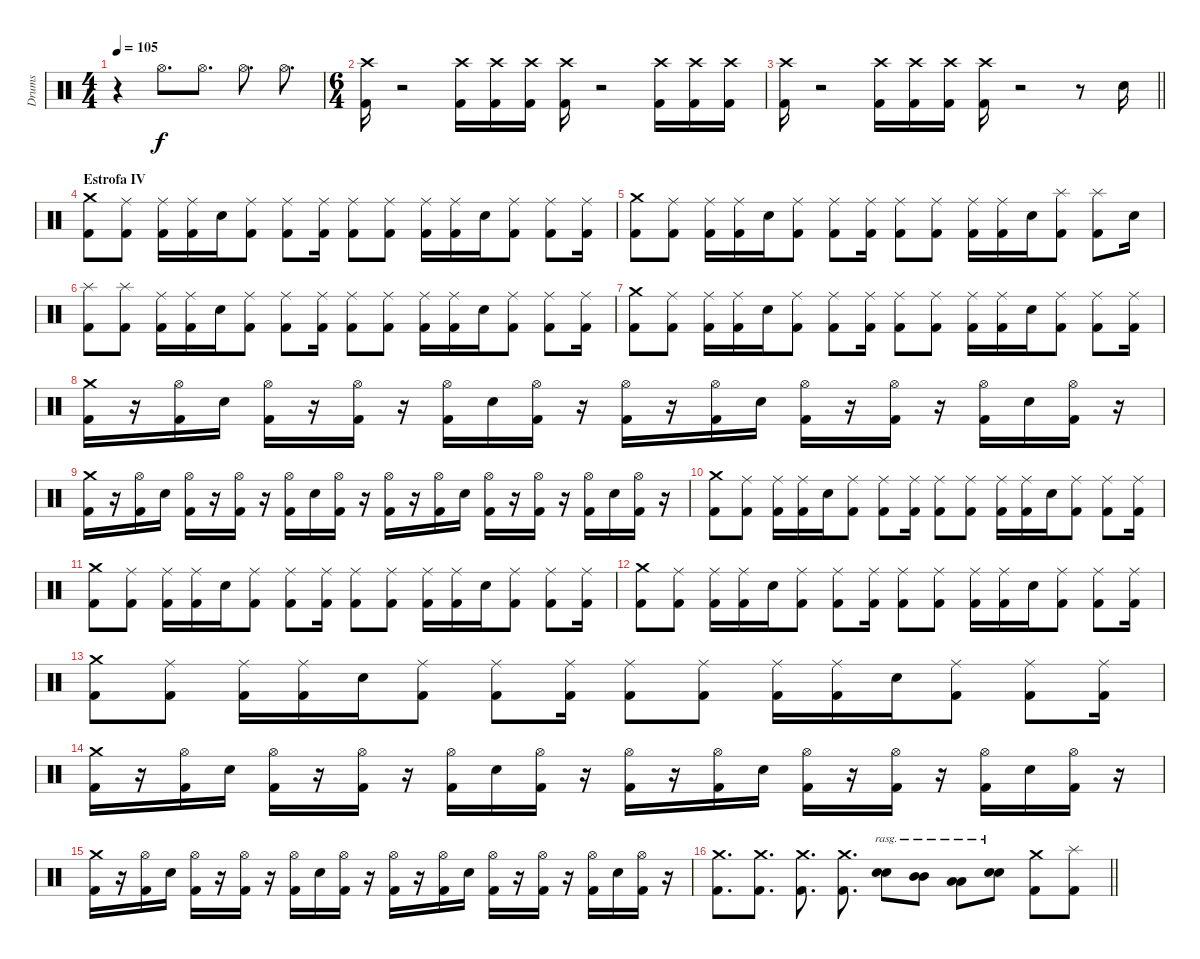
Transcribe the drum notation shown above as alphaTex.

\track ("Drums" "Drums") {instrument percussion}
\staff {score}
\articulation defaults
\ts (4 4)
\tempo 105
\clef neutral
\ks c
r.4{dy f} "Hi-Hat (open)".8{d} "Hi-Hat (open)".8{d} "Hi-Hat (open)".8{d} "Hi-Hat (open)".8{d} |
\ts (6 4)
("Crash high (hit)" "Kick (hit) 2").16 r.2 ("Crash high (hit)" "Kick (hit) 2").16 ("Crash high (hit)" "Kick (hit) 2").16 ("Crash high (hit)" "Kick (hit) 2").16 ("Crash high (hit)" "Kick (hit) 2").16 r.2 ("Crash high (hit)" "Kick (hit) 2").16 ("Crash high (hit)" "Kick (hit) 2").16 ("Crash high (hit)" "Kick (hit) 2").16 |
\barLineRight lightlight
("Crash high (hit)" "Kick (hit) 2").16 r.2 ("Crash high (hit)" "Kick (hit) 2").16 ("Crash high (hit)" "Kick (hit) 2").16 ("Crash high (hit)" "Kick (hit) 2").16 ("Crash high (hit)" "Kick (hit) 2").16 r.2 r.8 "Electric Snare (hit)".16 |
\section ("" "Estrofa IV")
("Crash medium (hit)" "Kick (hit) 2").8 ("Ride (middle)" "Kick (hit) 2").8 ("Ride (middle)" "Kick (hit) 2").16 ("Ride (middle)" "Kick (hit) 2").16 "Electric Snare (hit)".16 ("Ride (middle)" "Kick (hit) 2").8 ("Ride (middle)" "Kick (hit) 2").8 ("Ride (middle)" "Kick (hit) 2").16 ("Ride (middle)" "Kick (hit) 2").8 ("Ride (middle)" "Kick (hit) 2").8 ("Ride (middle)" "Kick (hit) 2").16 ("Ride (middle)" "Kick (hit) 2").16 "Electric Snare (hit)".16 ("Ride (middle)" "Kick (hit) 2").8 ("Ride (middle)" "Kick (hit) 2").8 ("Ride (middle)" "Kick (hit) 2").16 |
("Crash medium (hit)" "Kick (hit) 2").8 ("Ride (middle)" "Kick (hit) 2").8 ("Ride (middle)" "Kick (hit) 2").16 ("Ride (middle)" "Kick (hit) 2").16 "Electric Snare (hit)".16 ("Ride (middle)" "Kick (hit) 2").8 ("Ride (middle)" "Kick (hit) 2").8 ("Ride (middle)" "Kick (hit) 2").16 ("Ride (middle)" "Kick (hit) 2").8 ("Ride (middle)" "Kick (hit) 2").8 ("Ride (middle)" "Kick (hit) 2").16 ("Ride (middle)" "Kick (hit) 2").16 "Electric Snare (hit)".16 ("Splash (hit)" "Kick (hit) 2").8 ("Splash (hit)" "Kick (hit) 2").8 "Electric Snare (hit)".16 |
("Splash (hit)" "Kick (hit) 2").8 ("Splash (hit)" "Kick (hit) 2").8 ("Ride (middle)" "Kick (hit) 2").16 ("Ride (middle)" "Kick (hit) 2").16 "Electric Snare (hit)".16 ("Ride (middle)" "Kick (hit) 2").8 ("Ride (middle)" "Kick (hit) 2").8 ("Ride (middle)" "Kick (hit) 2").16 ("Ride (middle)" "Kick (hit) 2").8 ("Ride (middle)" "Kick (hit) 2").8 ("Ride (middle)" "Kick (hit) 2").16 ("Ride (middle)" "Kick (hit) 2").16 "Electric Snare (hit)".16 ("Ride (middle)" "Kick (hit) 2").8 ("Ride (middle)" "Kick (hit) 2").8 ("Ride (middle)" "Kick (hit) 2").16 |
("Crash medium (hit)" "Kick (hit) 2").8 ("Ride (middle)" "Kick (hit) 2").8 ("Ride (middle)" "Kick (hit) 2").16 ("Ride (middle)" "Kick (hit) 2").16 "Electric Snare (hit)".16 ("Ride (middle)" "Kick (hit) 2").8 ("Ride (middle)" "Kick (hit) 2").8 ("Ride (middle)" "Kick (hit) 2").16 ("Ride (middle)" "Kick (hit) 2").8 ("Ride (middle)" "Kick (hit) 2").8 ("Ride (middle)" "Kick (hit) 2").16 ("Ride (middle)" "Kick (hit) 2").16 "Electric Snare (hit)".16 ("Ride (middle)" "Kick (hit) 2").8 ("Ride (middle)" "Kick (hit) 2").8 ("Ride (middle)" "Kick (hit) 2").16 |
("Crash medium (hit)" "Kick (hit) 2").16 r.16 ("Hi-Hat (open)" "Kick (hit) 2").16 "Electric Snare (hit)".16 ("Hi-Hat (open)" "Kick (hit) 2").16 r.16 ("Hi-Hat (open)" "Kick (hit) 2").16 r.16 ("Hi-Hat (open)" "Kick (hit) 2").16 "Electric Snare (hit)".16 ("Hi-Hat (open)" "Kick (hit) 2").16 r.16 ("Hi-Hat (open)" "Kick (hit) 2").16 r.16 ("Hi-Hat (open)" "Kick (hit) 2").16 "Electric Snare (hit)".16 ("Hi-Hat (open)" "Kick (hit) 2").16 r.16 ("Hi-Hat (open)" "Kick (hit) 2").16 r.16 ("Hi-Hat (open)" "Kick (hit) 2").16 "Electric Snare (hit)".16 ("Hi-Hat (open)" "Kick (hit) 2").16 r.16 |
("Crash medium (hit)" "Kick (hit) 2").16 r.16 ("Hi-Hat (open)" "Kick (hit) 2").16 "Electric Snare (hit)".16 ("Hi-Hat (open)" "Kick (hit) 2").16 r.16 ("Hi-Hat (open)" "Kick (hit) 2").16 r.16 ("Hi-Hat (open)" "Kick (hit) 2").16 "Electric Snare (hit)".16 ("Hi-Hat (open)" "Kick (hit) 2").16 r.16 ("Hi-Hat (open)" "Kick (hit) 2").16 r.16 ("Hi-Hat (open)" "Kick (hit) 2").16 "Electric Snare (hit)".16 ("Hi-Hat (open)" "Kick (hit) 2").16 r.16 ("Hi-Hat (open)" "Kick (hit) 2").16 r.16 ("Hi-Hat (open)" "Kick (hit) 2").16 "Electric Snare (hit)".16 ("Hi-Hat (open)" "Kick (hit) 2").16 r.16 |
("Crash medium (hit)" "Kick (hit) 2").8 ("Ride (middle)" "Kick (hit) 2").8 ("Ride (middle)" "Kick (hit) 2").16 ("Ride (middle)" "Kick (hit) 2").16 "Electric Snare (hit)".16 ("Ride (middle)" "Kick (hit) 2").8 ("Ride (middle)" "Kick (hit) 2").8 ("Ride (middle)" "Kick (hit) 2").16 ("Ride (middle)" "Kick (hit) 2").8 ("Ride (middle)" "Kick (hit) 2").8 ("Ride (middle)" "Kick (hit) 2").16 ("Ride (middle)" "Kick (hit) 2").16 "Electric Snare (hit)".16 ("Ride (middle)" "Kick (hit) 2").8 ("Ride (middle)" "Kick (hit) 2").8 ("Ride (middle)" "Kick (hit) 2").16 |
("Crash medium (hit)" "Kick (hit) 2").8 ("Ride (middle)" "Kick (hit) 2").8 ("Ride (middle)" "Kick (hit) 2").16 ("Ride (middle)" "Kick (hit) 2").16 "Electric Snare (hit)".16 ("Ride (middle)" "Kick (hit) 2").8 ("Ride (middle)" "Kick (hit) 2").8 ("Ride (middle)" "Kick (hit) 2").16 ("Ride (middle)" "Kick (hit) 2").8 ("Ride (middle)" "Kick (hit) 2").8 ("Ride (middle)" "Kick (hit) 2").16 ("Ride (middle)" "Kick (hit) 2").16 "Electric Snare (hit)".16 ("Ride (middle)" "Kick (hit) 2").8 ("Ride (middle)" "Kick (hit) 2").8 ("Ride (middle)" "Kick (hit) 2").16 |
("Crash medium (hit)" "Kick (hit) 2").8 ("Ride (middle)" "Kick (hit) 2").8 ("Ride (middle)" "Kick (hit) 2").16 ("Ride (middle)" "Kick (hit) 2").16 "Electric Snare (hit)".16 ("Ride (middle)" "Kick (hit) 2").8 ("Ride (middle)" "Kick (hit) 2").8 ("Ride (middle)" "Kick (hit) 2").16 ("Ride (middle)" "Kick (hit) 2").8 ("Ride (middle)" "Kick (hit) 2").8 ("Ride (middle)" "Kick (hit) 2").16 ("Ride (middle)" "Kick (hit) 2").16 "Electric Snare (hit)".16 ("Ride (middle)" "Kick (hit) 2").8 ("Ride (middle)" "Kick (hit) 2").8 ("Ride (middle)" "Kick (hit) 2").16 |
("Crash medium (hit)" "Kick (hit) 2").8 ("Ride (middle)" "Kick (hit) 2").8 ("Ride (middle)" "Kick (hit) 2").16 ("Ride (middle)" "Kick (hit) 2").16 "Electric Snare (hit)".16 ("Ride (middle)" "Kick (hit) 2").8 ("Ride (middle)" "Kick (hit) 2").8 ("Ride (middle)" "Kick (hit) 2").16 ("Ride (middle)" "Kick (hit) 2").8 ("Ride (middle)" "Kick (hit) 2").8 ("Ride (middle)" "Kick (hit) 2").16 ("Ride (middle)" "Kick (hit) 2").16 "Electric Snare (hit)".16 ("Ride (middle)" "Kick (hit) 2").8 ("Ride (middle)" "Kick (hit) 2").8 ("Ride (middle)" "Kick (hit) 2").16 |
("Crash medium (hit)" "Kick (hit) 2").16 r.16 ("Hi-Hat (open)" "Kick (hit) 2").16 "Electric Snare (hit)".16 ("Hi-Hat (open)" "Kick (hit) 2").16 r.16 ("Hi-Hat (open)" "Kick (hit) 2").16 r.16 ("Hi-Hat (open)" "Kick (hit) 2").16 "Electric Snare (hit)".16 ("Hi-Hat (open)" "Kick (hit) 2").16 r.16 ("Hi-Hat (open)" "Kick (hit) 2").16 r.16 ("Hi-Hat (open)" "Kick (hit) 2").16 "Electric Snare (hit)".16 ("Hi-Hat (open)" "Kick (hit) 2").16 r.16 ("Hi-Hat (open)" "Kick (hit) 2").16 r.16 ("Hi-Hat (open)" "Kick (hit) 2").16 "Electric Snare (hit)".16 ("Hi-Hat (open)" "Kick (hit) 2").16 r.16 |
("Crash medium (hit)" "Kick (hit) 2").16 r.16 ("Hi-Hat (open)" "Kick (hit) 2").16 "Electric Snare (hit)".16 ("Hi-Hat (open)" "Kick (hit) 2").16 r.16 ("Hi-Hat (open)" "Kick (hit) 2").16 r.16 ("Hi-Hat (open)" "Kick (hit) 2").16 "Electric Snare (hit)".16 ("Hi-Hat (open)" "Kick (hit) 2").16 r.16 ("Hi-Hat (open)" "Kick (hit) 2").16 r.16 ("Hi-Hat (open)" "Kick (hit) 2").16 "Electric Snare (hit)".16 ("Hi-Hat (open)" "Kick (hit) 2").16 r.16 ("Hi-Hat (open)" "Kick (hit) 2").16 r.16 ("Hi-Hat (open)" "Kick (hit) 2").16 "Electric Snare (hit)".16 ("Hi-Hat (open)" "Kick (hit) 2").16 r.16 |
\barLineRight lightlight
("Crash medium (hit)" "Kick (hit) 2").8{d} ("Crash medium (hit)" "Kick (hit) 2").8{d} ("Crash medium (hit)" "Kick (hit) 2").8{d} ("Crash medium (hit)" "Kick (hit) 2").8{d} ("Electric Snare (hit)" "Electric Snare (hit)").8{bd 480 rasg ii} ("Mid Tom (hit)" "Mid Tom (hit)").8{bd 480 rasg ii} ("Low Tom (hit)" "Low Tom (hit)").8{bd 480 rasg ii} ("Electric Snare (hit)" "Electric Snare (hit)").8{bd 480 rasg ii} ("Crash medium (hit)" "Kick (hit) 2").8 ("Splash (hit)" "Kick (hit) 2").8
